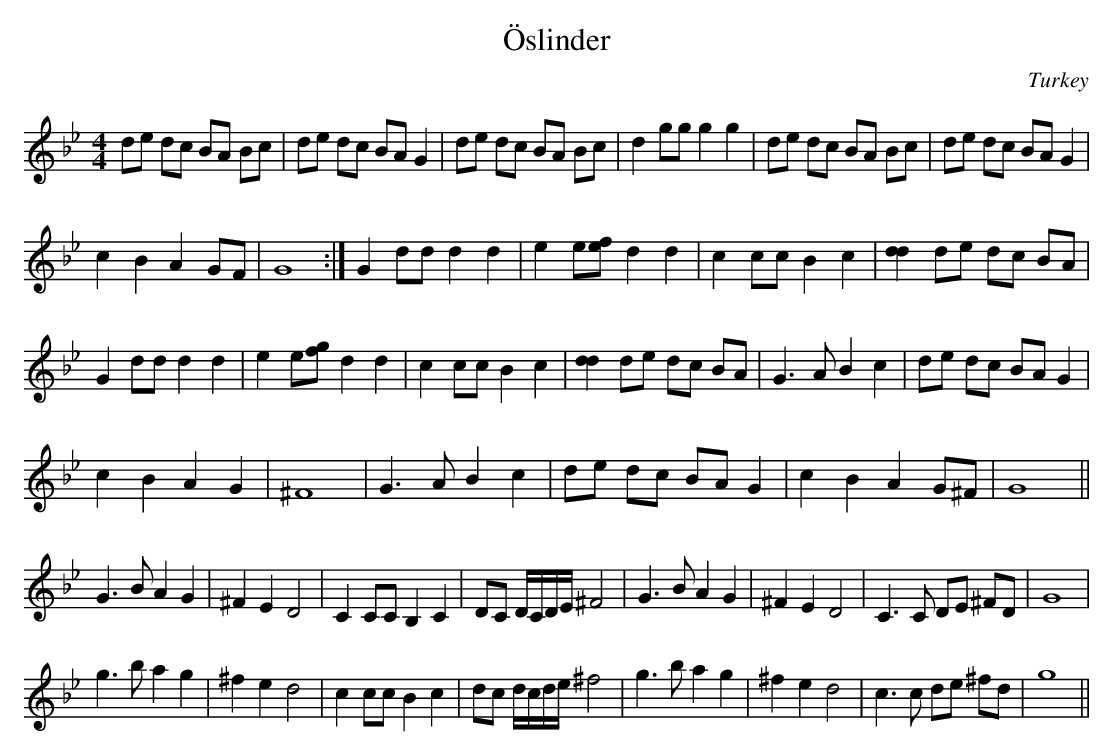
X:1
T:Öslinder
M:4/4
O:Turkey
K:G minor
de dc BA Bc|de dc BA G2|de dc BA Bc|d2 gg g2g2|\
de dc BA Bc|de dc BA G2|
c2B2 A2GF|G8:|\
G2dd d2d2|e2e[ef] d2d2|\
c2cc B2c2|[d2d2]de dc BA|
G2dd d2d2|e2e[fg] d2d2|\
c2cc B2c2|[d2d2]de dc BA|\
G3A B2c2|de dc BA G2|
c2B2 A2G2|^F8|\
G3A B2c2|de dc BA G2|c2B2 A2G^F|G8||
G3B A2G2|^F2E2 D4|C2CC B,2C2|DC D/C/D/E/ ^F4|\
G3B A2G2|^F2E2 D4|C3C DE ^FD|G8|
g3b a2g2|^f2e2 d4|c2cc B2c2| dc d/c/d/e/ ^f4|\
g3b a2g2|^f2e2 d4|c3c de ^fd|g8||
